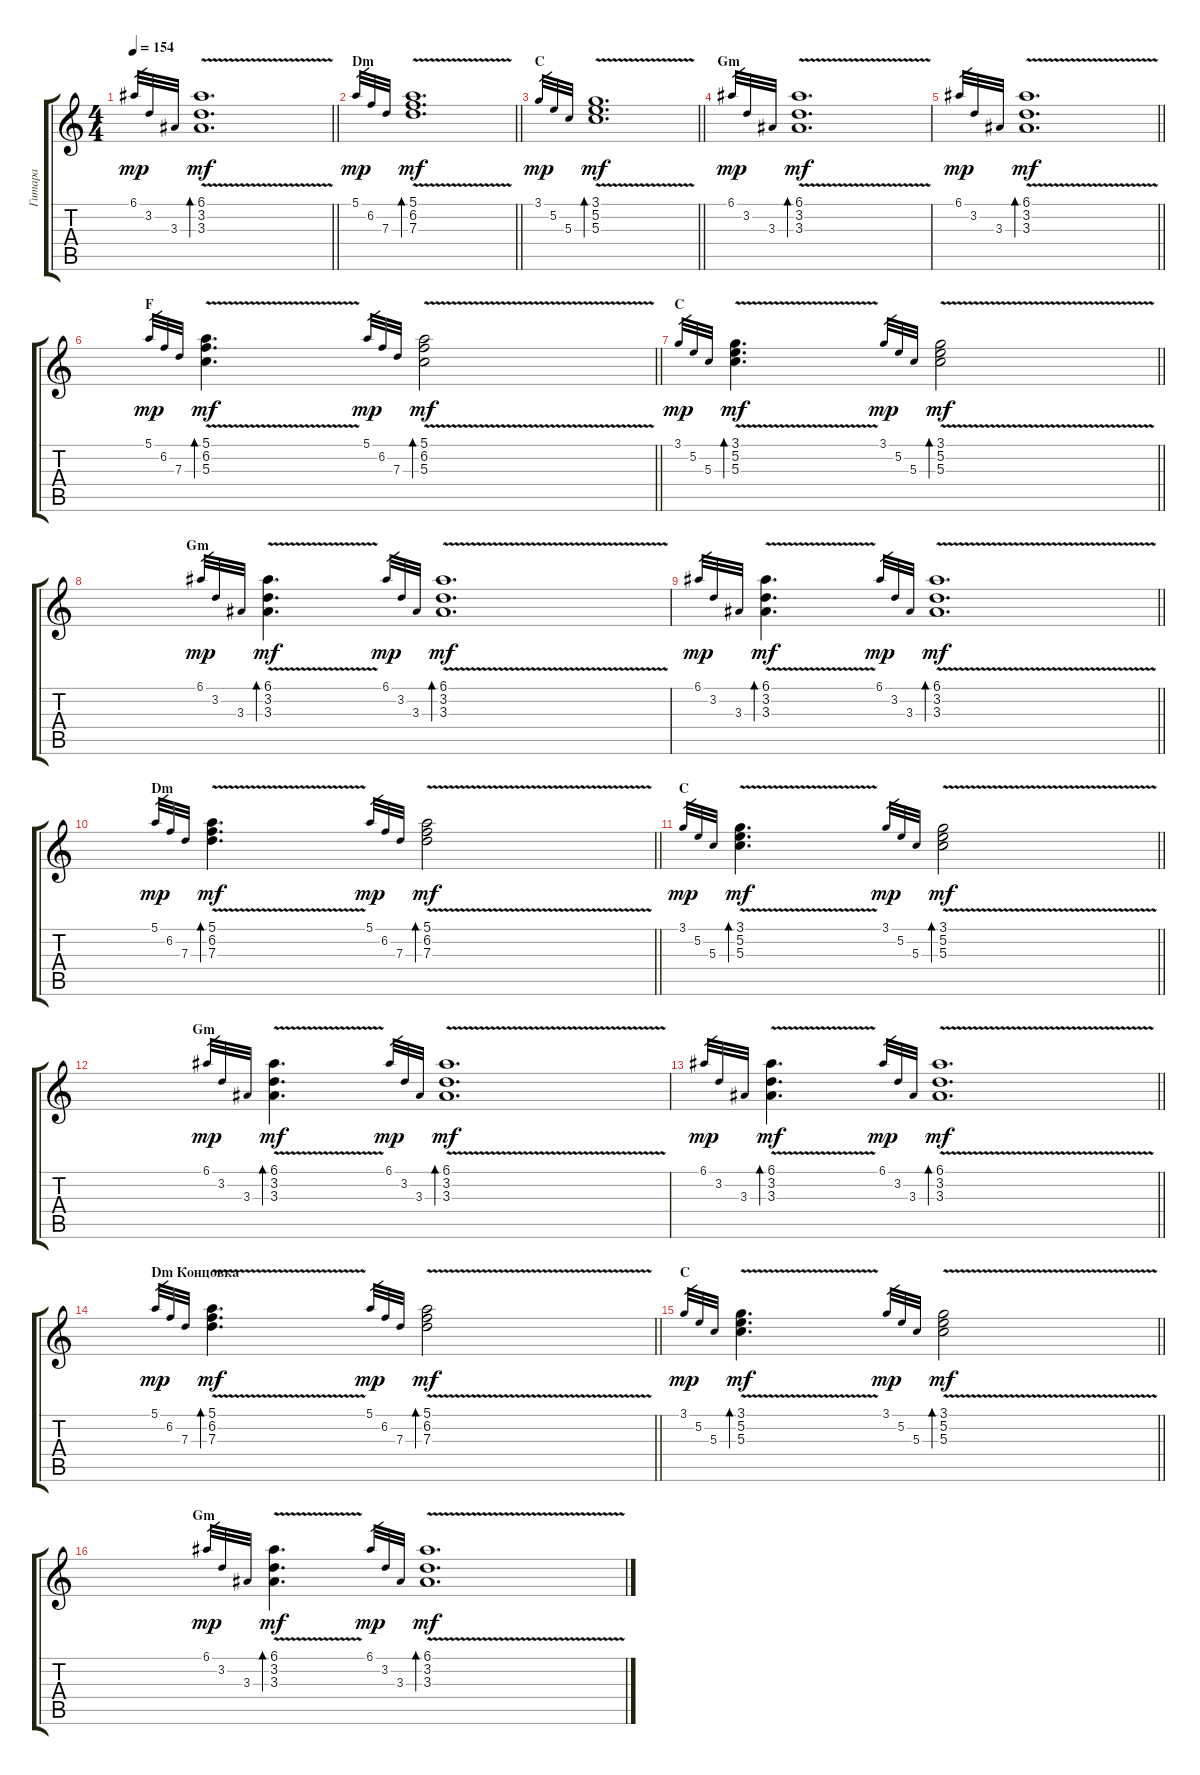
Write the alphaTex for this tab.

\track ("Гитара" "Гитара") {instrument acousticguitarsteel}
\staff {score tabs}
\tuning (E4 B3 G3 D3 A2 E2) {hide}
\ts (4 4)
\tempo 154
\clef g2
\barLineRight lightlight
\ks c
6.1.32{gr dy mp} 3.2.32{gr} 3.3.32{gr} (6.1{v} 3.2{v} 3.3{v}).1{d bd 240 dy mf} |
\section ("" "Dm")
\barLineRight lightlight
5.1.32{gr dy mp} 6.2.32{gr} 7.3.32{gr} (5.1{v} 6.2{v} 7.3{v}).1{d bd 240 dy mf} |
\section ("" "C")
\barLineRight lightlight
3.1.32{gr dy mp} 5.2.32{gr} 5.3.32{gr} (3.1{v} 5.2{v} 5.3{v}).1{d bd 240 dy mf} |
\section ("" "Gm")
6.1.32{gr dy mp} 3.2.32{gr} 3.3.32{gr} (6.1{v} 3.2{v} 3.3{v}).1{d bd 240 dy mf} |
\barLineRight lightlight
6.1.32{gr dy mp} 3.2.32{gr} 3.3.32{gr} (6.1{v} 3.2{v} 3.3{v}).1{d bd 240 dy mf} |
\section ("" "F")
\barLineRight lightlight
5.1.32{gr dy mp} 6.2.32{gr} 7.3.32{gr} (5.1{v} 6.2{v} 5.3{v}).4{d bd 240 dy mf} 5.1.32{gr dy mp} 6.2.32{gr} 7.3.32{gr} (5.1{v} 6.2{v} 5.3{v}).2{bd 240 dy mf} |
\section ("" "C")
\barLineRight lightlight
3.1.32{gr dy mp} 5.2.32{gr} 5.3.32{gr} (3.1{v} 5.2{v} 5.3{v}).4{d bd 240 dy mf} 3.1.32{gr dy mp} 5.2.32{gr} 5.3.32{gr} (3.1{v} 5.2{v} 5.3{v}).2{bd 240 dy mf} |
\section ("" "Gm")
6.1.32{gr dy mp} 3.2.32{gr} 3.3.32{gr} (6.1{v} 3.2{v} 3.3{v}).4{d bd 240 dy mf} 6.1.32{gr dy mp} 3.2.32{gr} 3.3.32{gr} (6.1{v} 3.2{v} 3.3{v}).1{d bd 240 dy mf} |
\barLineRight lightlight
6.1.32{gr dy mp} 3.2.32{gr} 3.3.32{gr} (6.1{v} 3.2{v} 3.3{v}).4{d bd 240 dy mf} 6.1.32{gr dy mp} 3.2.32{gr} 3.3.32{gr} (6.1{v} 3.2{v} 3.3{v}).1{d bd 240 dy mf} |
\section ("" "Dm")
\barLineRight lightlight
5.1.32{gr dy mp} 6.2.32{gr} 7.3.32{gr} (5.1{v} 6.2{v} 7.3{v}).4{d bd 240 dy mf} 5.1.32{gr dy mp} 6.2.32{gr} 7.3.32{gr} (5.1{v} 6.2{v} 7.3{v}).2{bd 240 dy mf} |
\section ("" "C")
\barLineRight lightlight
3.1.32{gr dy mp} 5.2.32{gr} 5.3.32{gr} (3.1{v} 5.2{v} 5.3{v}).4{d bd 240 dy mf} 3.1.32{gr dy mp} 5.2.32{gr} 5.3.32{gr} (3.1{v} 5.2{v} 5.3{v}).2{bd 240 dy mf} |
\section ("" "Gm")
6.1.32{gr dy mp} 3.2.32{gr} 3.3.32{gr} (6.1{v} 3.2{v} 3.3{v}).4{d bd 240 dy mf} 6.1.32{gr dy mp} 3.2.32{gr} 3.3.32{gr} (6.1{v} 3.2{v} 3.3{v}).1{d bd 240 dy mf} |
\barLineRight lightlight
6.1.32{gr dy mp} 3.2.32{gr} 3.3.32{gr} (6.1{v} 3.2{v} 3.3{v}).4{d bd 240 dy mf} 6.1.32{gr dy mp} 3.2.32{gr} 3.3.32{gr} (6.1{v} 3.2{v} 3.3{v}).1{d bd 240 dy mf} |
\section ("" "Dm Концовка")
\barLineRight lightlight
5.1.32{gr dy mp} 6.2.32{gr} 7.3.32{gr} (5.1{v} 6.2{v} 7.3{v}).4{d bd 240 dy mf} 5.1.32{gr dy mp} 6.2.32{gr} 7.3.32{gr} (5.1{v} 6.2{v} 7.3{v}).2{bd 240 dy mf} |
\section ("" "C")
\barLineRight lightlight
3.1.32{gr dy mp} 5.2.32{gr} 5.3.32{gr} (3.1{v} 5.2{v} 5.3{v}).4{d bd 240 dy mf} 3.1.32{gr dy mp} 5.2.32{gr} 5.3.32{gr} (3.1{v} 5.2{v} 5.3{v}).2{bd 240 dy mf} |
\section ("" "Gm")
6.1.32{gr dy mp} 3.2.32{gr} 3.3.32{gr} (6.1{v} 3.2{v} 3.3{v}).4{d bd 240 dy mf} 6.1.32{gr dy mp} 3.2.32{gr} 3.3.32{gr} (6.1{v} 3.2{v} 3.3{v}).1{d bd 240 dy mf}
